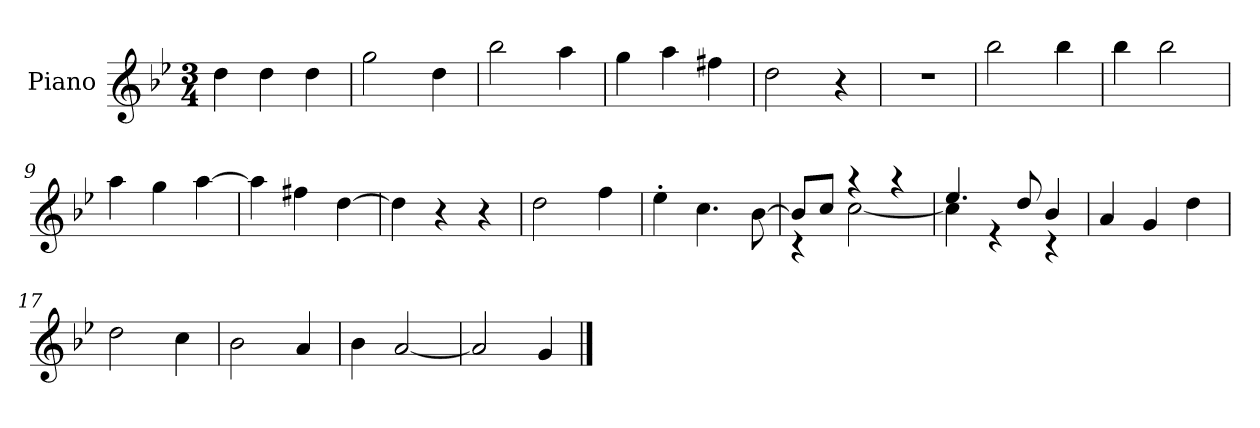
**kern
*part1
*staff1
*I"Piano
*I'P-no
*clefG2
*k[b-e-]
*M3/4
*MM177
=1
4dd\
4dd\
4dd\
=2
2gg\
4dd\
=3
2bb-\
4aa\
=4
4gg\
4aa\
4ff#X\
=5
2dd\
4r
=6
2.r
=7
2bb-\
4bb-\
=8
4bb-\
2bb-\
=9
4aa\
4gg\
[4aa\
=10
4aa\]
4ff#X\
[4dd\
=11
4dd\]
4r
4r
!!LO:LB:g=z
=12
2dd\
4ff\
=13
4ee-'\
4.cc\
[8b-\
=14
*^
8b-/L]	4r
8cc/J	.
4r	[2cc\
4r	.
=15	=15
4.ee-/	4cc\]
.	4r
8dd/	.
4b-/	4r
*v	*v
=16
4a/
4g/
4dd\
=17
2dd\
4cc\
=18
2b-\
4a/
=19
4b-\
[2a/
=20
2a/]
4g/
==
*-
